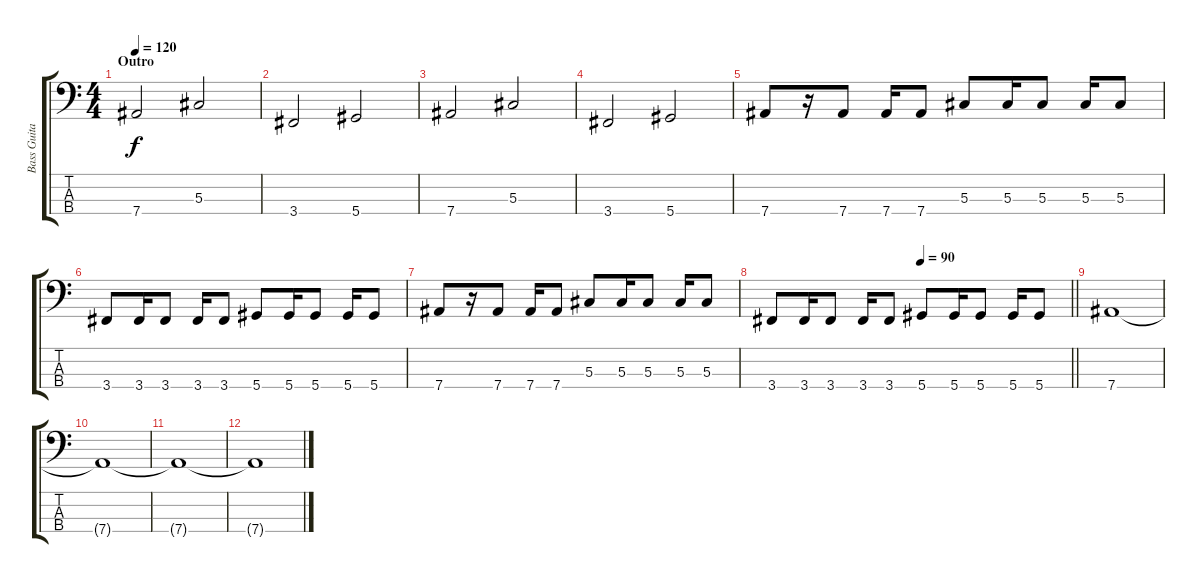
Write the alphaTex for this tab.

\track ("Bass Guitar" "Bass Guita") {instrument electricbasspick}
\staff {score tabs}
\tuning (Gb2 Db2 Ab1 Eb1) {hide}
\ts (4 4)
\section ("" "Outro")
\tempo 120
\clef f4
\ks c
7.4.2{dy f} 5.3.2 |
3.4.2 5.4.2 |
7.4.2 5.3.2 |
3.4.2 5.4.2 |
7.4.8 r.16 7.4.8 7.4.16 7.4.8 5.3.8 5.3.16 5.3.8 5.3.16 5.3.8 |
3.4.8 3.4.16 3.4.8 3.4.16 3.4.8 5.4.8 5.4.16 5.4.8 5.4.16 5.4.8 |
7.4.8 r.16 7.4.8 7.4.16 7.4.8 5.3.8 5.3.16 5.3.8 5.3.16 5.3.8 |
\tempo (90 0.5)
\barLineRight lightlight
3.4.8 3.4.16 3.4.8 3.4.16 3.4.8 5.4.8 5.4.16 5.4.8 5.4.16 5.4.8 |
7.4.1 |
7.4{t}.1 |
7.4{t}.1 |
7.4{t}.1
